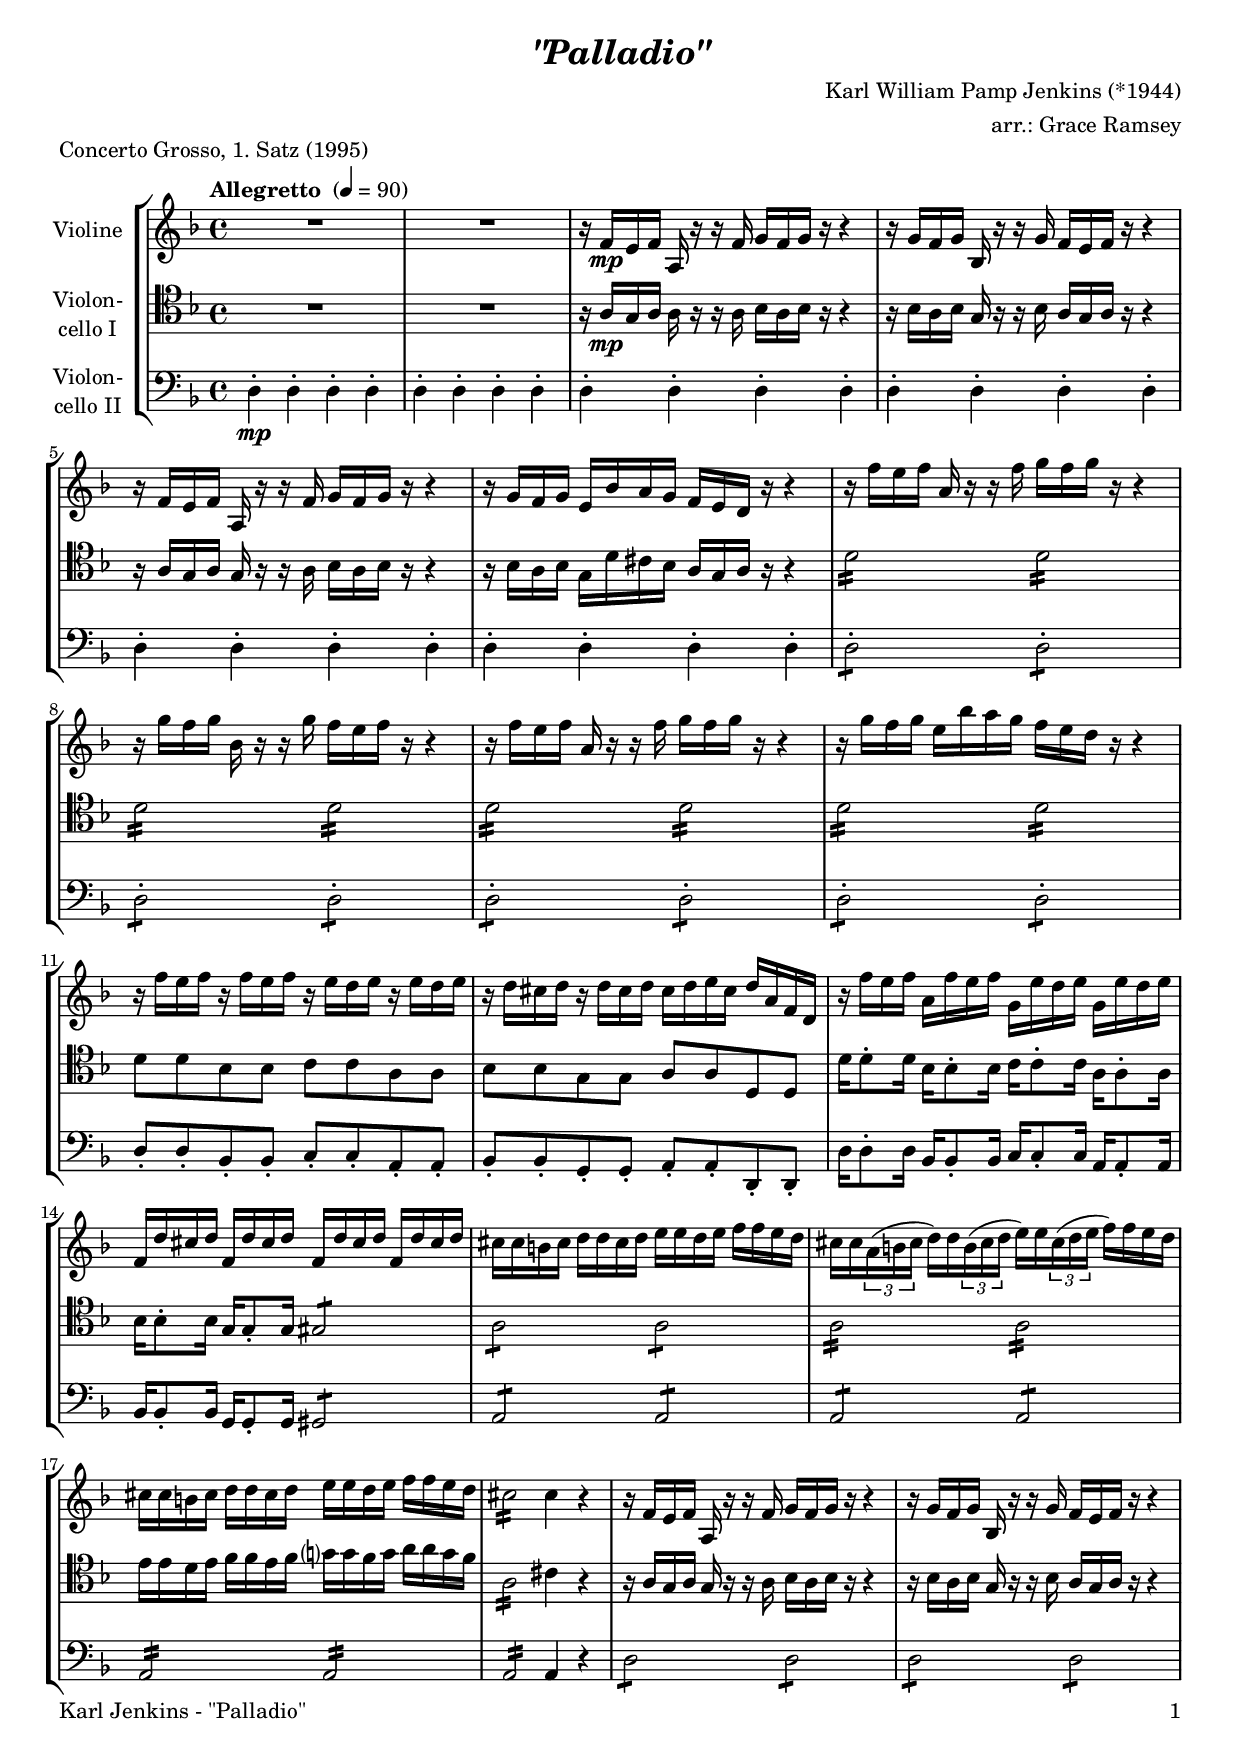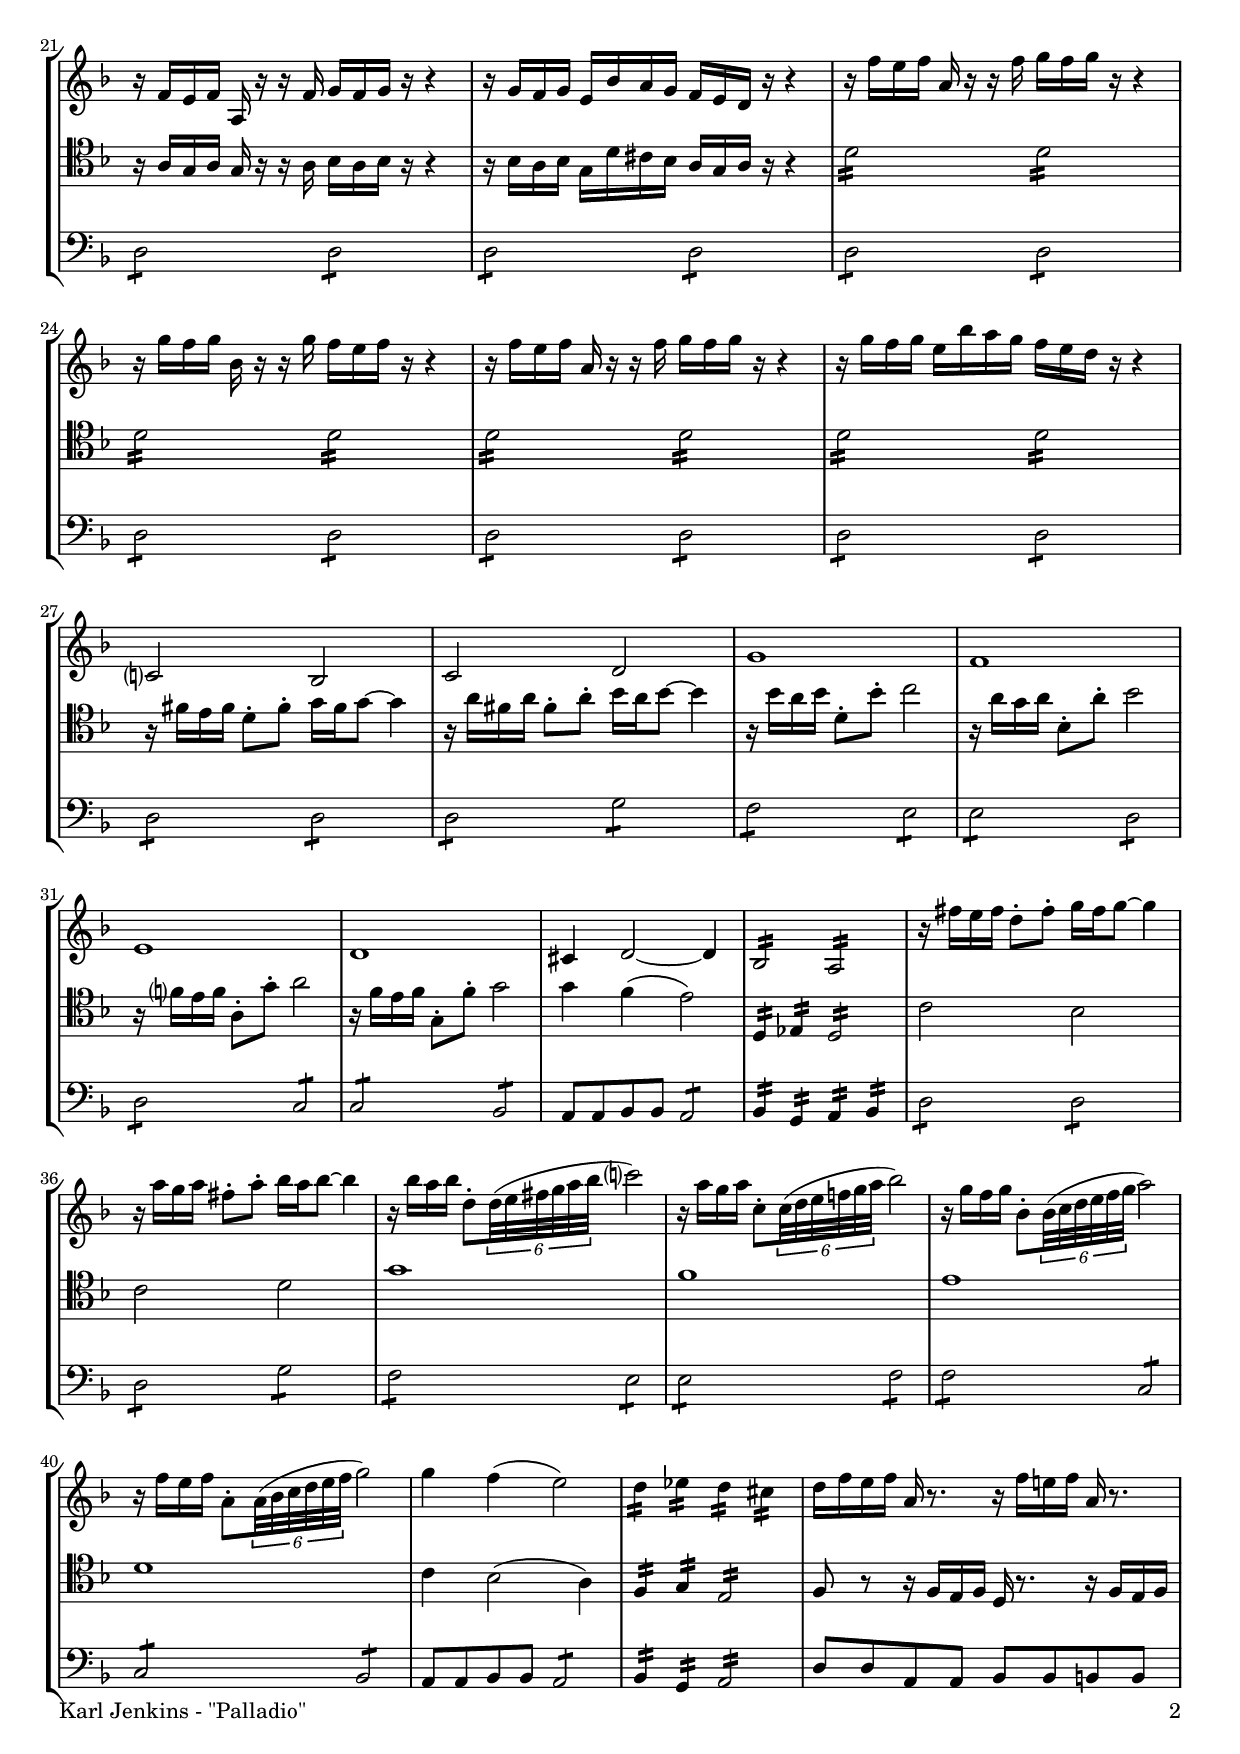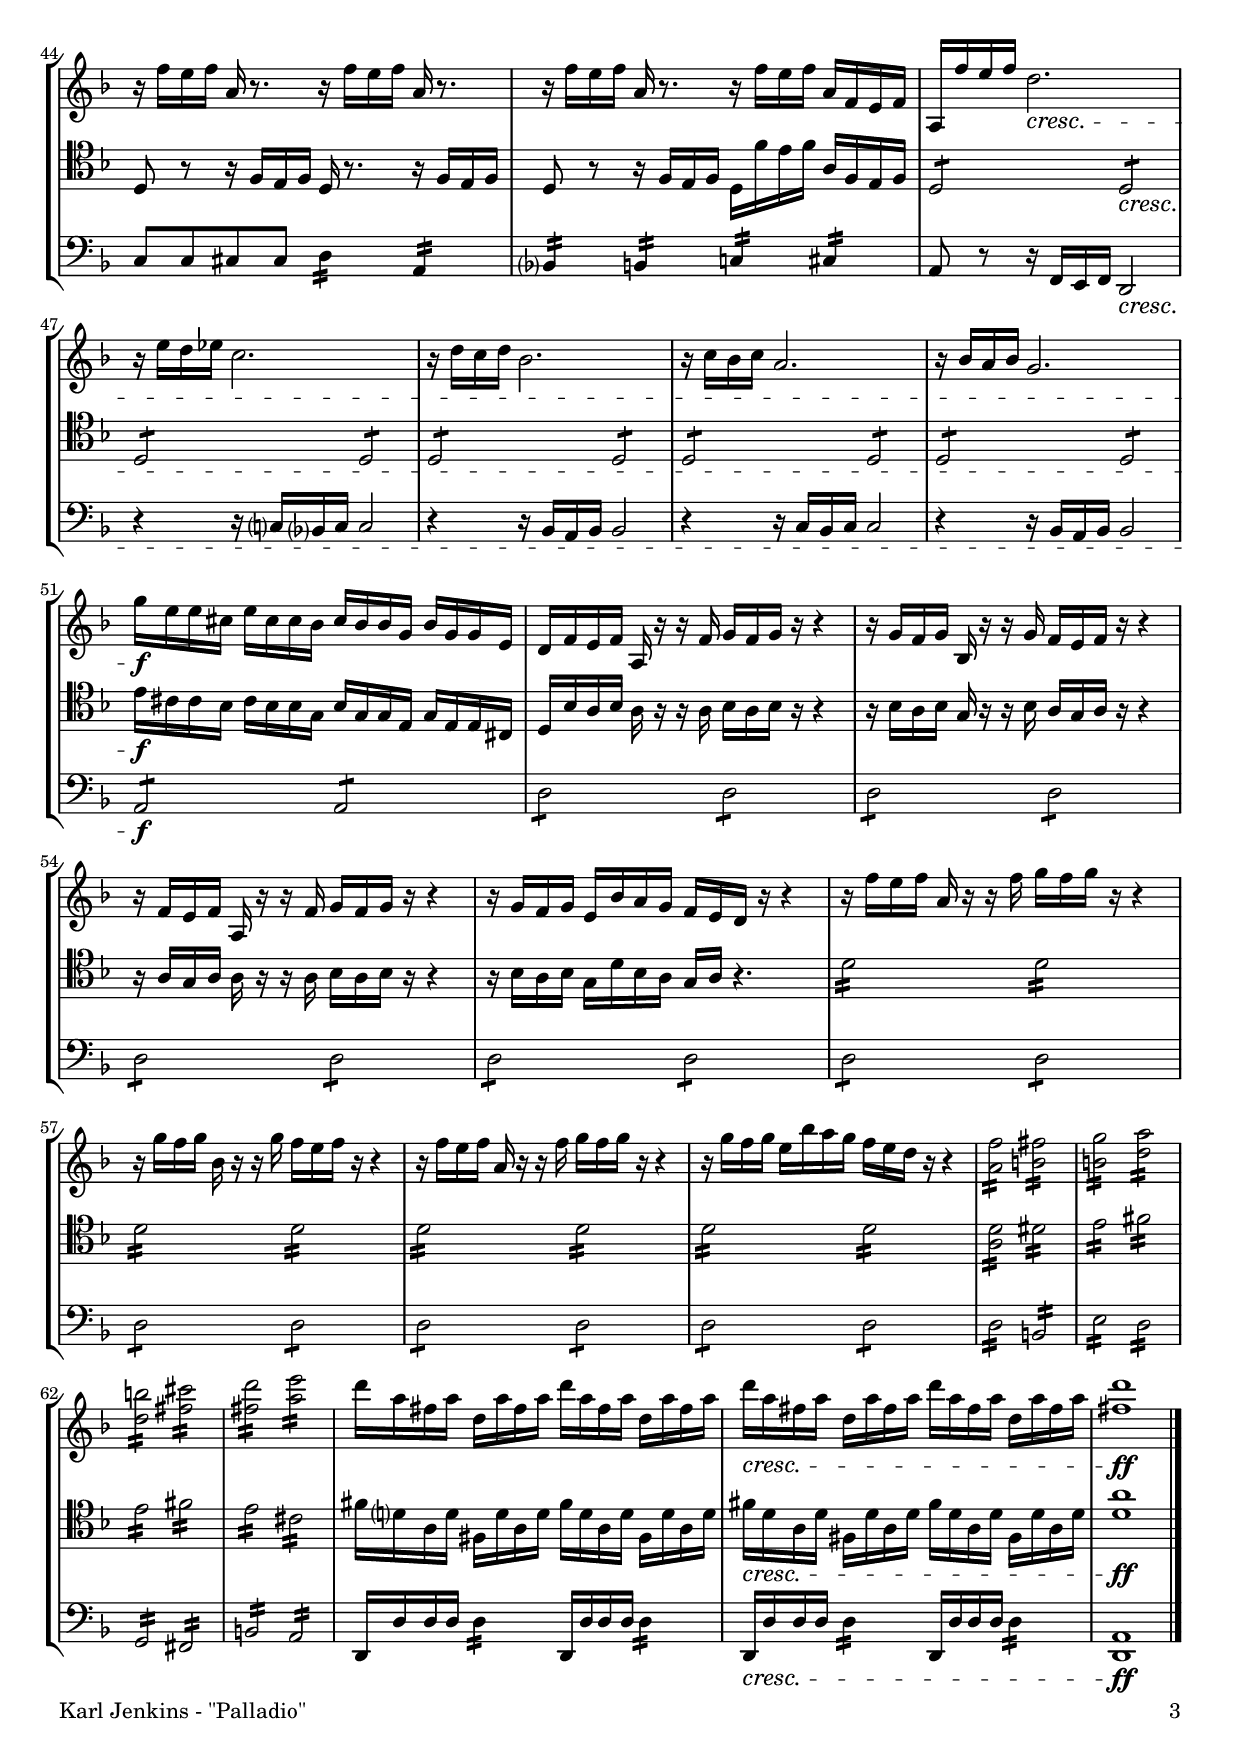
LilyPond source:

\version "2.22.0"
\include "deutsch.ly"

#(set-global-staff-size 18.75)

\header {
  title     = \markup \bold \italic "\"Palladio\""
  composer  = "Karl William Pamp Jenkins (*1944)"
  arranger  = "arr.: Grace Ramsey"
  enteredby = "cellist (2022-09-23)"
  piece     = "Concerto Grosso, 1. Satz (1995)"
}

voiceconsts = {
  \key d \minor
  \time 4/4
  \clef "bass"
%  \numericTimeSignature
  \compressEmptyMeasures
  % Set default beaming for all staves
%  \set Timing.beamExceptions = #'()
%  \set Timing.baseMoment     = #(ly:make-moment 1 4)
%  \set Timing.beatStructure  = #'(1 1 1)
  \tempo "Allegretto " 4=90
}

micl = "clarinet"
mifl = "flute"
miob = "oboe"
mifh = "french horn"
misx = "tenor sax"
mist = "string ensemble 1"
mivl = "violin"
miba = "cello"
mipz = "pizzicato strings"

boxa = { \bar "||" \mark \markup \box \italic "A" }
boxb = { \bar "||" \mark \markup \box \italic "B" }

va = \relative c' {
  \voiceconsts
  \clef "treble"

  R1*2
  r16 f\mp e f a, r r f' g f g r r4
  r16 g f g b, r r g' f e f r r4

  r16 f e f a, r r f' g f g r r4
  r16 g f g e b' a g f e d r r4
  r16 f' e f a, r r f' g f g r r4

  r16 g f g b, r r g' f e f r r4
  r16 f e f a, r r f' g f g r r4

  r16 g f g e b' a g f e d r r4
  r16 f e f r f e f r e d e r e d e

  r d cis d r d cis d cis d e cis d a f d
  r f' e f a, f' e f g, e' d e g, e' d e

  f, d' cis d f, d' cis d  f, d' cis d  f, d' cis d
  cis cis h cis d d cis d e e d e f f e d

  cis cis \tuplet 3/2 8 { a( h cis } d) d \tuplet 3/2 8 {  h( cis d } e) e  \tuplet 3/2 8 { cis( d e } f) f e d
  cis cis h cis d d cis d e e d e f f e d

  \repeat tremolo 8 cis cis4 r
  r16 f, e f a, r r f' g f g r r4
  r16 g f g b, r r g' f e f r r4

  r16 f e f a, r r f' g f g r r4
  r16 g f g e b' a g f e d r r4

  r16 f' e f a, r r f' g f g r r4
  r16 g f g b, r r g' f e f r r4

  r16 f e f a, r r f' g f g r r4
  r16 g f g e b' a g f e d r r4
  c,?2 b

  c d
  g1
  f
  e

  d
  cis4 d2~ d4
  \repeat tremolo 8 b16 \repeat tremolo 8 a

  r fis'' e fis d8-. fis-. g16 fis g8~ g4
  r16 a g a fis8-. a-. b16 a b8~ b4
  r16 b a b d,8-. \tuplet 6/4 8 { d32( e fis g a b } c?2)

  r16 a g a c,8-. \tuplet 6/4 8 { c32( d e f! g a } b2)
  r16 g f g b,8-. \tuplet 6/4 8 { b32( c d e f g } a2)

  r16 f e f a,8-. \tuplet 6/4 8 { a32( b c d e f } g2)
  g4 f( e2)
  \repeat tremolo 4 d16 \repeat tremolo 4 es \repeat tremolo 4 d \repeat tremolo 4 cis

  d f e f a, r8. r16 f' e! f a, r8.
  r16 f' e f a, r8. r16 f' e f a, r8.

  r16 f' e f a, r8. r16 f' e f a, f e f
  a, f'' e f d2.\cresc

  r16 e d es c2.
  r16 d c d b2.
  r16 c b c a2.

  r16 b a b g2.
  g'16\f e e cis e cis cis b cis b b g b g g e

  d f e f a, r r f' g f g r r4
  r16 g f g b, r r g' f e f r r4
  r16 f e f a, r r f' g f g r r4

  r16 g f g e b' a g f e d r r4
  r16 f' e f a, r r f' g f g r r4

  r16 g f g b, r r g' f e f r r4
  r16 f e f a, r r f' g f g r r4

  r16 g f g e b' a g f e d r r4
  \repeat tremolo 8 <a f'>16 \repeat tremolo 8 <h fis'>

  \repeat tremolo 8 <h g'> \repeat tremolo 8 <d a'>
  \repeat tremolo 8 <d h'> \repeat tremolo 8 <fis cis'>

  \repeat tremolo 8 <fis d'> \repeat tremolo 8 <a e'>
  d a fis a d, a' fis a d a fis a d, a' fis a

  d\cresc a fis a d, a' fis a d a fis a d, a' fis a
  <fis d'>1\ff \bar "|."
}

vb = \relative c' {
  \voiceconsts
  \clef "tenor"

  R1*2
  r16 a\mp g a a r r a b a b r r4
  r16 b a b g r r b a g a r r4

  r16 a g a g r r a b a b r r4
  r16 b a b g d' cis b a g a r r4
  \repeat tremolo 8 d16 \repeat tremolo 8 d

  \repeat tremolo 8 d \repeat tremolo 8 d
  \repeat tremolo 8 d \repeat tremolo 8 d

  \repeat tremolo 8 d \repeat tremolo 8 d
  d8 d b b c c a a

  b b g g a a d, d
  d'16 d8-. d16 b b8-. b16 c c8-. c16 a a8-. a16

  b b8-. b16 g g8-. g16 \repeat tremolo 4 gis8
  \repeat tremolo 4 a \repeat tremolo 4 a

  \repeat tremolo 8 a16 \repeat tremolo 8 a
  e' e d e f f e f g? g f g a a g f

  \repeat tremolo 8 a, cis4 r
  r16 a g a g r r a b a b r r4
  r16 b a b g r r b a g a r r4

  r16 a g a g r r a b a b r r4
  r16 b a b g d' cis b a g a r r4

  \repeat tremolo 8 d16 \repeat tremolo 8 d
  \repeat tremolo 8 d \repeat tremolo 8 d

  \repeat tremolo 8 d \repeat tremolo 8 d
  \repeat tremolo 8 d \repeat tremolo 8 d
  r fis e fis d8-. fis-. g16 fis g8~ g4

  r16 a fis a fis8-. a-. b16 a b8~ b4
  r16 b a b d,8-. b'-. c2
  r16 a g a b,8-. a'-. b2
  r16 f? e f a,8-. g'-. a2

  r16 f e f g,8-. f'-. g2
  g4 f( e2)
  \repeat tremolo 4 d,16 \repeat tremolo 4 es \repeat tremolo 8 d

  c'2 b
  c d
  g1

  f
  e

  d
  c4 b2( a4)
  \repeat tremolo 4 f16 \repeat tremolo 4 g \repeat tremolo 8 e

  f8 r r16 f e f d r8. r16 f e f
  d8 r r16 f e f d r8. r16 f e f

  d8 r r16 f e f d f' e f a, f e f
  \repeat tremolo 4 d8 \repeat tremolo 4 d\cresc

  \repeat tremolo 4 d \repeat tremolo 4 d
  \repeat tremolo 4 d \repeat tremolo 4 d
  \repeat tremolo 4 d \repeat tremolo 4 d

  \repeat tremolo 4 d \repeat tremolo 4 d
  e'16\f cis cis b cis b b g b g g e g e e cis

  d b' a b a r r a b a b r r4
  r16 b a b g r r b a g a r r4
  r16 a g a a r r a b a b r r4

  r16 b a b g d' b a g a r4.
  \repeat tremolo 8 d16 \repeat tremolo 8 d

  \repeat tremolo 8 d \repeat tremolo 8 d
  \repeat tremolo 8 d \repeat tremolo 8 d

  \repeat tremolo 8 d \repeat tremolo 8 d
  \repeat tremolo 8 <a d> \repeat tremolo 8 dis

  \repeat tremolo 8 e \repeat tremolo 8 fis
  \repeat tremolo 8 e \repeat tremolo 8 fis

  \repeat tremolo 8 e \repeat tremolo 8 cis
  fis d? a d fis, d' a d fis d a d fis, d' a d

  fis\cresc d a d fis, d' a d fis d a d fis, d' a d
  <d a'>1\ff \bar "|."
}

vc = \relative c {
  \voiceconsts

  d4-.\mp d-. d-. d-.
  d-. d-. d-. d-.
  d-. d-. d-. d-.
  d-. d-. d-. d-.
  
  d-. d-. d-. d-.
  d-. d-. d-. d-.
  \repeat tremolo 4 d8-. \repeat tremolo 4 d-.

  \repeat tremolo 4 d-. \repeat tremolo 4 d-.
  \repeat tremolo 4 d-. \repeat tremolo 4 d-.

  \repeat tremolo 4 d-. \repeat tremolo 4 d-.
  d-. d-. b-. b-. c-. c-. a-. a-.

  b-. b-. g-. g-. a-. a-. d,-. d-.
  d'16 d8-. d16 b b8-. b16 c c8-. c16 a a8-. a16

  b b8-. b16 g g8-. g16 \repeat tremolo 4 gis8
  \repeat tremolo 4 a \repeat tremolo 4 a

  \repeat tremolo 4 a \repeat tremolo 4 a
  \repeat tremolo 8 a16 \repeat tremolo 8 a

  \repeat tremolo 8 a a4 r
  \repeat tremolo 4 d8 \repeat tremolo 4 d
  \repeat tremolo 4 d \repeat tremolo 4 d

  \repeat tremolo 4 d \repeat tremolo 4 d
  \repeat tremolo 4 d \repeat tremolo 4 d

  \repeat tremolo 4 d \repeat tremolo 4 d
  \repeat tremolo 4 d \repeat tremolo 4 d

  \repeat tremolo 4 d \repeat tremolo 4 d
  \repeat tremolo 4 d \repeat tremolo 4 d
  \repeat tremolo 4 d \repeat tremolo 4 d

  \repeat tremolo 4 d \repeat tremolo 4 g
  \repeat tremolo 4 f \repeat tremolo 4 e
  \repeat tremolo 4 e \repeat tremolo 4 d
  \repeat tremolo 4 d \repeat tremolo 4 c

  \repeat tremolo 4 c \repeat tremolo 4 b
  a a b b \repeat tremolo 4 a
  \repeat tremolo 4 b16 \repeat tremolo 4 g \repeat tremolo 4 a \repeat tremolo 4 b

  \repeat tremolo 4 d8 \repeat tremolo 4 d
  \repeat tremolo 4 d \repeat tremolo 4 g
  \repeat tremolo 4 f \repeat tremolo 4 e

  \repeat tremolo 4 e \repeat tremolo 4 f
  \repeat tremolo 4 f \repeat tremolo 4 c

  \repeat tremolo 4 c \repeat tremolo 4 b
  a a b b \repeat tremolo 4 a
  \repeat tremolo 4 b16 \repeat tremolo 4 g \repeat tremolo 8 a

  d8 d a a b b h h
  c c cis cis \repeat tremolo 4 d16 \repeat tremolo 4 a

  \repeat tremolo 4 b? \repeat tremolo 4 h \repeat tremolo 4 c! \repeat tremolo 4 cis
  a8 r r16 f e f d2\cresc

  r4 r16 c'? b? c c2
  r4 r16 b a b b2
  r4 r16 c b c c2

  r4 r16 b a b b2
  \repeat tremolo 4 a8\f \repeat tremolo 4 a
  
  \repeat tremolo 4 d \repeat tremolo 4 d
  \repeat tremolo 4 d \repeat tremolo 4 d
  \repeat tremolo 4 d \repeat tremolo 4 d

  \repeat tremolo 4 d \repeat tremolo 4 d
  \repeat tremolo 4 d \repeat tremolo 4 d

  \repeat tremolo 4 d \repeat tremolo 4 d
  \repeat tremolo 4 d \repeat tremolo 4 d

  \repeat tremolo 4 d \repeat tremolo 4 d
  \repeat tremolo 8 d16 \repeat tremolo 8 h

  \repeat tremolo 8 e \repeat tremolo 8 d
  \repeat tremolo 8 g, \repeat tremolo 8 fis

  \repeat tremolo 8 h \repeat tremolo 8 a
  d, d' d d \repeat tremolo 4 d d, d' d d \repeat tremolo 4 d

  d,\cresc d' d d \repeat tremolo 4 d d, d' d d \repeat tremolo 4 d
  <d, a'>1\ff \bar "|."
}


music = \new StaffGroup <<
      \new Staff {
	\set Staff.midiInstrument = \mivl
	\set Staff.instrumentName = \markup \center-column { "Violine" }
	\transpose d d { \va }
      }

      \new Staff {
	\set Staff.midiInstrument = \miba
	\set Staff.instrumentName = \markup \center-column { "Violon-" "cello I" }
	\transpose d d { \vb }
      }

      \new Staff {
	\set Staff.midiInstrument = \miba
	\set Staff.instrumentName = \markup \center-column { "Violon-" "cello II" }
	\transpose d d { \vc }
      }
>>

\book {
   \paper {
    print-page-number = ##t
    print-first-page-number = ##t
    ragged-last-bottom = ##f
    oddHeaderMarkup = \markup \null
    evenHeaderMarkup = \markup \null
    oddFooterMarkup = \markup {
      \fill-line {
        \on-the-fly #print-page-number-check-first
        "Karl Jenkins - \"Palladio\"" \fromproperty #'page:page-number-string
      }
    }
    evenFooterMarkup = \oddFooterMarkup
  } \score {
    \music
    \layout {}
  }

  \score {
    \unfoldRepeats \music

    \midi {
      \context {
        \Score
      }
    }
  }
}